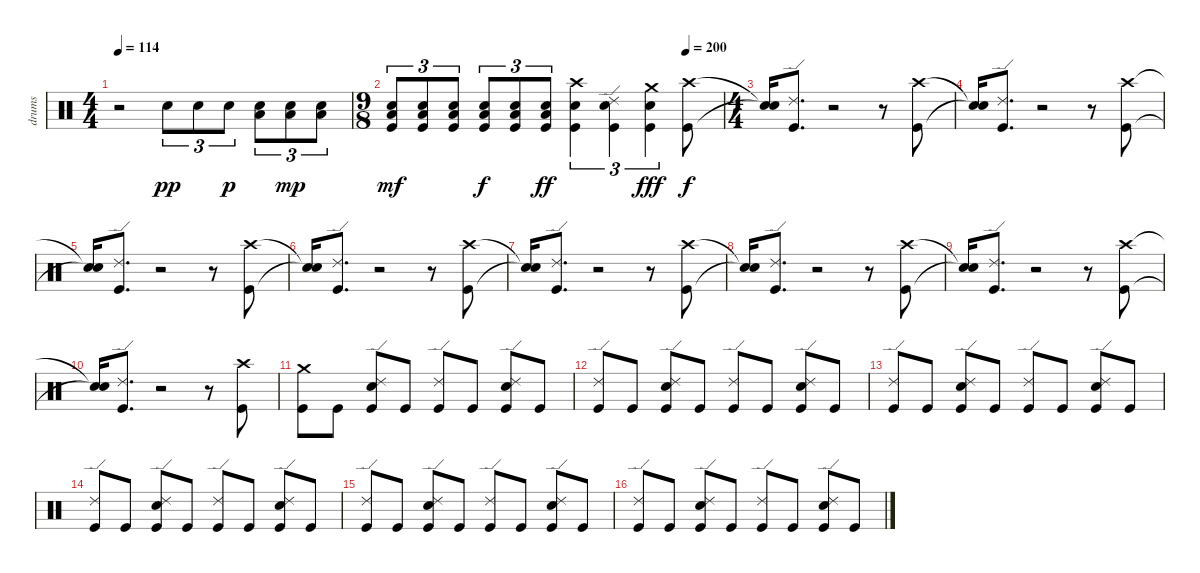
\track ("drums" "drums") {instrument percussion}
\staff {score}
\articulation defaults
\ts (4 4)
\tempo 114
\clef neutral
\ks c
r.2{dy f} "Snare (hit) 2".8{tu (3 2) dy pp} "Snare (hit) 2".8{tu (3 2)} "Snare (hit) 2".8{tu (3 2) dy p} ("Snare (hit) 2" "Low Floor Tom (hit)").8{tu (3 2)} ("Snare (hit) 2" "Low Floor Tom (hit)").8{tu (3 2) dy mp} ("Snare (hit) 2" "Low Floor Tom (hit)").8{tu (3 2)} |
\ts (9 8)
\tempo (200 0.8888888888888888)
("Kick (hit)" "Snare (hit) 2" "Low Floor Tom (hit)").8{tu (3 2) dy mf} ("Kick (hit)" "Snare (hit) 2" "Low Floor Tom (hit)").8{tu (3 2)} ("Kick (hit)" "Snare (hit) 2" "Low Floor Tom (hit)").8{tu (3 2)} ("Kick (hit)" "Snare (hit) 2" "Low Floor Tom (hit)").8{tu (3 2) dy f} ("Kick (hit)" "Snare (hit) 2" "Low Floor Tom (hit)").8{tu (3 2)} ("Kick (hit)" "Snare (hit) 2" "Low Floor Tom (hit)").8{tu (3 2) dy ff} ("Crash high (hit)" "Kick (hit)" "Snare (hit) 2").4{tu (3 2)} ("Ride (edge) 2" "Kick (hit)" "Snare (hit) 2").4{tu (3 2)} ("Crash medium (hit)" "Kick (hit)" "Snare (hit) 2").4{tu (3 2) dy fff} ("Crash high (hit)" "Kick (hit)").8{dy f} |
\ts (4 4)
("Snare (hit)"{t} "Snare (hit)"{t}).16 ("Ride (edge) 2" "Kick (hit)").8{d} r.2 r.8 ("Crash high (hit)" "Kick (hit)").8 |
("Snare (hit)"{t} "Snare (hit)"{t}).16 ("Ride (edge) 2" "Kick (hit)").8{d} r.2 r.8 ("Crash high (hit)" "Kick (hit)").8 |
("Snare (hit)"{t} "Snare (hit)"{t}).16 ("Ride (edge) 2" "Kick (hit)").8{d} r.2 r.8 ("Crash high (hit)" "Kick (hit)").8 |
("Snare (hit)"{t} "Snare (hit)"{t}).16 ("Ride (edge) 2" "Kick (hit)").8{d} r.2 r.8 ("Crash high (hit)" "Kick (hit)").8 |
("Snare (hit)"{t} "Snare (hit)"{t}).16 ("Ride (edge) 2" "Kick (hit)").8{d} r.2 r.8 ("Crash high (hit)" "Kick (hit)").8 |
("Snare (hit)"{t} "Snare (hit)"{t}).16 ("Ride (edge) 2" "Kick (hit)").8{d} r.2 r.8 ("Crash high (hit)" "Kick (hit)").8 |
("Snare (hit)"{t} "Snare (hit)"{t}).16 ("Ride (edge) 2" "Kick (hit)").8{d} r.2 r.8 ("Crash high (hit)" "Kick (hit)").8 |
("Snare (hit)"{t} "Snare (hit)"{t}).16 ("Ride (edge) 2" "Kick (hit)").8{d} r.2 r.8 ("Crash high (hit)" "Kick (hit)").8 |
("Crash medium (hit)" "Kick (hit)").8 "Kick (hit)".8 ("Ride (edge) 2" "Snare (hit) 2" "Kick (hit)").8 "Kick (hit)".8 ("Ride (edge) 2" "Kick (hit)").8 "Kick (hit)".8 ("Ride (edge) 2" "Snare (hit) 2" "Kick (hit)").8 "Kick (hit)".8 |
("Ride (edge) 2" "Kick (hit)").8 "Kick (hit)".8 ("Ride (edge) 2" "Snare (hit) 2" "Kick (hit)").8 "Kick (hit)".8 ("Ride (edge) 2" "Kick (hit)").8 "Kick (hit)".8 ("Ride (edge) 2" "Snare (hit) 2" "Kick (hit)").8 "Kick (hit)".8 |
("Ride (edge) 2" "Kick (hit)").8 "Kick (hit)".8 ("Ride (edge) 2" "Snare (hit) 2" "Kick (hit)").8 "Kick (hit)".8 ("Ride (edge) 2" "Kick (hit)").8 "Kick (hit)".8 ("Ride (edge) 2" "Snare (hit) 2" "Kick (hit)").8 "Kick (hit)".8 |
("Ride (edge) 2" "Kick (hit)").8 "Kick (hit)".8 ("Ride (edge) 2" "Snare (hit) 2" "Kick (hit)").8 "Kick (hit)".8 ("Ride (edge) 2" "Kick (hit)").8 "Kick (hit)".8 ("Ride (edge) 2" "Snare (hit) 2" "Kick (hit)").8 "Kick (hit)".8 |
("Ride (edge) 2" "Kick (hit)").8 "Kick (hit)".8 ("Ride (edge) 2" "Snare (hit) 2" "Kick (hit)").8 "Kick (hit)".8 ("Ride (edge) 2" "Kick (hit)").8 "Kick (hit)".8 ("Ride (edge) 2" "Snare (hit) 2" "Kick (hit)").8 "Kick (hit)".8 |
("Ride (edge) 2" "Kick (hit)").8 "Kick (hit)".8 ("Ride (edge) 2" "Snare (hit) 2" "Kick (hit)").8 "Kick (hit)".8 ("Ride (edge) 2" "Kick (hit)").8 "Kick (hit)".8 ("Ride (edge) 2" "Snare (hit) 2" "Kick (hit)").8 "Kick (hit)".8
